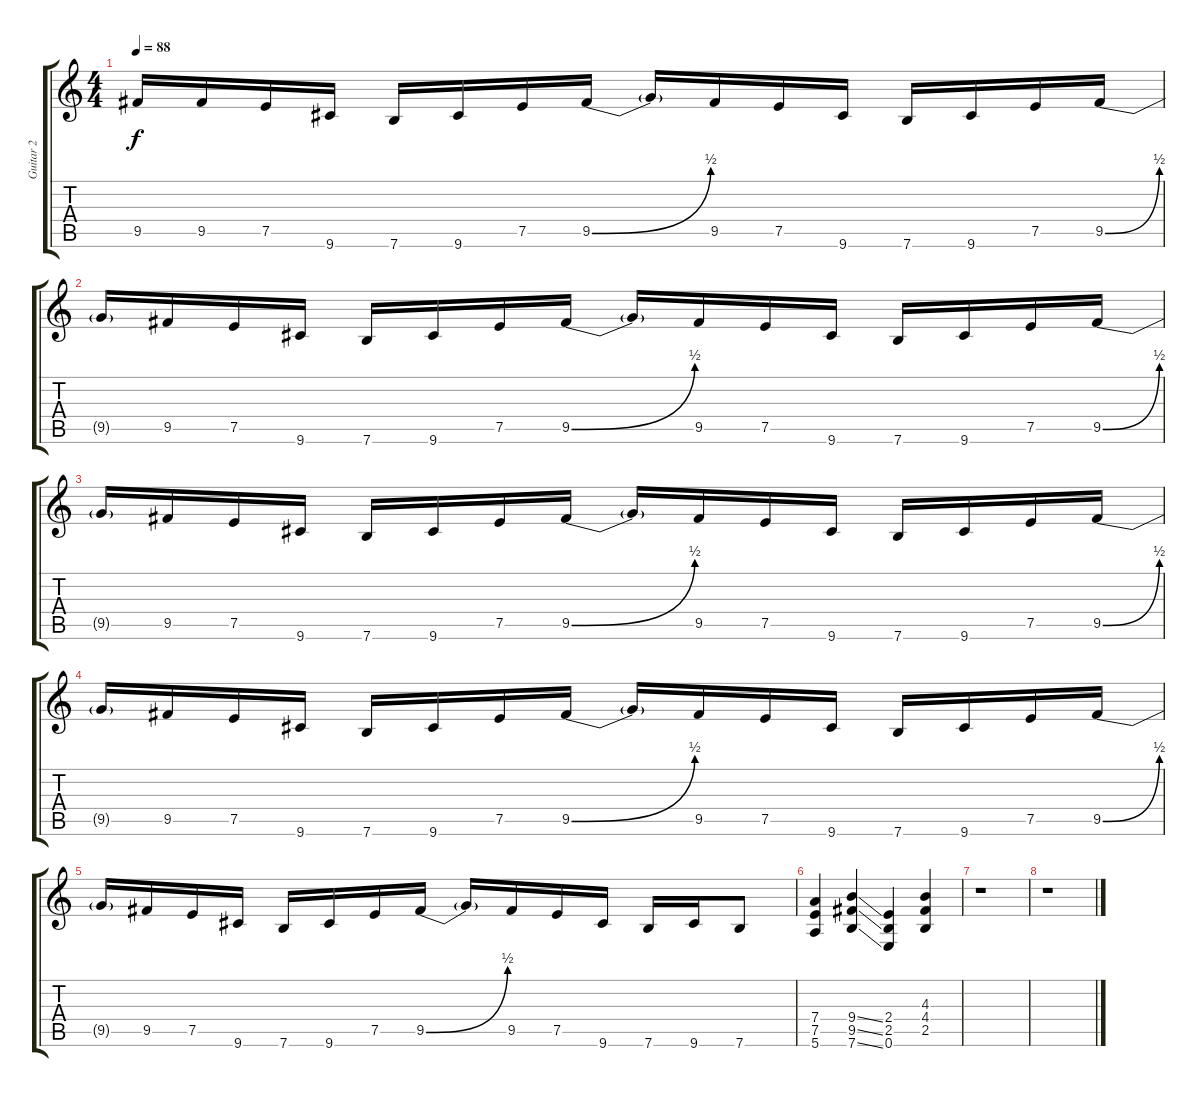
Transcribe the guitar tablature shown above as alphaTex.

\track ("Guitar 2" "Guitar 2") {instrument overdrivenguitar}
\staff {score tabs}
\tuning (E4 B3 G3 D3 A2 E2) {hide}
\ts (4 4)
\tempo 88
\clef g2
\ks c
9.5{t}.16{dy f} 9.5.16 7.5.16 9.6.16 7.6.16 9.6.16 7.5.16 9.5{be (bend 0 0 60 2)}.16 9.5{t}.16 9.5.16 7.5.16 9.6.16 7.6.16 9.6.16 7.5.16 9.5{be (bend 0 0 60 2)}.16 |
9.5{t}.16 9.5.16 7.5.16 9.6.16 7.6.16 9.6.16 7.5.16 9.5{be (bend 0 0 60 2)}.16 9.5{t}.16 9.5.16 7.5.16 9.6.16 7.6.16 9.6.16 7.5.16 9.5{be (bend 0 0 60 2)}.16 |
9.5{t}.16 9.5.16 7.5.16 9.6.16 7.6.16 9.6.16 7.5.16 9.5{be (bend 0 0 60 2)}.16 9.5{t}.16 9.5.16 7.5.16 9.6.16 7.6.16 9.6.16 7.5.16 9.5{be (bend 0 0 60 2)}.16 |
9.5{t}.16 9.5.16 7.5.16 9.6.16 7.6.16 9.6.16 7.5.16 9.5{be (bend 0 0 60 2)}.16 9.5{t}.16 9.5.16 7.5.16 9.6.16 7.6.16 9.6.16 7.5.16 9.5{be (bend 0 0 60 2)}.16 |
9.5{t}.16 9.5.16 7.5.16 9.6.16 7.6.16 9.6.16 7.5.16 9.5{be (bend 0 0 60 2)}.16 9.5{t}.16 9.5.16 7.5.16 9.6.16 7.6.16 9.6.16 7.6.8 |
(7.4 7.5 5.6).4 (9.4{ss} 9.5{ss} 7.6{ss}).4 (2.4 2.5 0.6).4 (4.3 4.4 2.5).4 |
r.1 |
r.1
